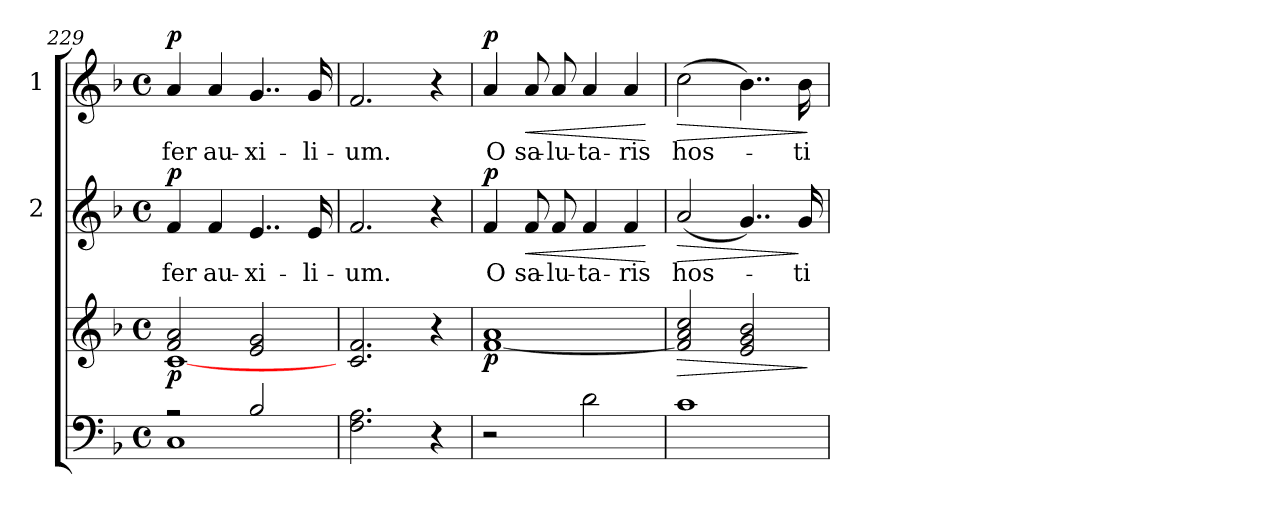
**kern	**kern	**dynam	**kern	**text	**dynam	**kern	**text	**dynam
*part3	*part3	*part3	*part2	*part2	*part2	*part1	*part1	*part1
*staff4	*staff3	*staff3/4	*staff2	*staff2	*staff2	*staff1	*staff1	*staff1
*	*	*	*I"2	*	*	*I"1	*	*
*clefF4	*clefG2	*	*clefG2	*	*	*clefG2	*	*
*k[b-]	*k[b-]	*	*k[b-]	*	*	*k[b-]	*	*
*F:	*F:	*	*F:	*	*	*F:	*	*
*M4/4	*M4/4	*	*M4/4	*	*	*M4/4	*	*
*met(c)	*met(c)	*	*met(c)	*	*	*met(c)	*	*
=229	=229	=229	=229	=229	=229	=229	=229	=229
*^	*^	*	*	*	*	*	*	*
!	!	!	!	!LO:DY:b	!	!LO:LY:b	!LO:DY:a	!	!LO:LY:b	!LO:DY:a
2rA	1C	2f/ 2a/	[<1c	p	4f/	fer	p	4a/	fer	p
!	!	!	!	!	!	!LO:LY:b	!	!	!LO:LY:b	!
.	.	.	.	.	4f/	au-	.	4a/	au-	.
!	!	!	!	!	!	!LO:LY:b	!	!	!LO:LY:b	!
2B-/	.	2e/ 2g/	.	.	4..e/	-xi-	.	4..g/	-xi-	.
!	!	!	!	!	!	!LO:LY:b	!	!	!LO:LY:b	!
.	.	.	.	.	16e/	-li-	.	16g/	-li-	.
*v	*v	*	*	*	*	*	*	*	*	*
*	*v	*v	*	*	*	*	*	*	*
=230	=230	=230	=230	=230	=230	=230	=230	=230
!	!	!	!	!LO:LY:b	!	!	!LO:LY:b	!
2.F\ 2.A\	2.c/ 2.f/	.	2.f/	-um.	.	2.f/	-um.	.
4r	4r	.	4r	.	.	4r	.	.
=231	=231	=231	=231	=231	=231	=231	=231	=231
!	!	!LO:DY:b	!	!LO:LY:b	!LO:DY:a	!	!LO:LY:b	!LO:DY:a
2r	[1f 1a	p	4f/	O	p	4a/	O	p
!	!	!	!	!LO:LY:b	!LO:HP:b	!	!LO:LY:b	!LO:HP:b
.	.	.	8f/	sa-	<	8a/	sa-	<
!	!	!	!	!LO:LY:b	!	!	!LO:LY:b	!
.	.	.	8f/	-lu-	.	8a/	-lu-	.
!	!	!	!	!LO:LY:b	!	!	!LO:LY:b	!
2d\	.	.	4f/	-ta-	.	4a/	-ta-	.
!	!	!	!	!LO:LY:b	!	!	!LO:LY:b	!
.	.	.	4f/	-ris	.	4a/	-ris	.
.	.	.	.	.	[	.	.	[
=232	=232	=232	=232	=232	=232	=232	=232	=232
!	!	!LO:HP:b	!	!LO:LY:b	!LO:HP:b	!	!LO:LY:b	!LO:HP:b
1c	2f/] 2a/ 2cc/	>	(<2a/	hos-	>	(>2cc\	hos-	>
.	2e/ 2g/ 2b-/	.	4..g/)	.	.	4..b-\)	.	.
!	!	!	!	!LO:LY:b	!	!	!LO:LY:b	!
.	.	.	16g/	-ti-	]	16b-\	-ti-	.
.	.	]	.	.	.	.	.	]
=	=	=	=	=	=	=	=	=
*-	*-	*-	*-	*-	*-	*-	*-	*-
